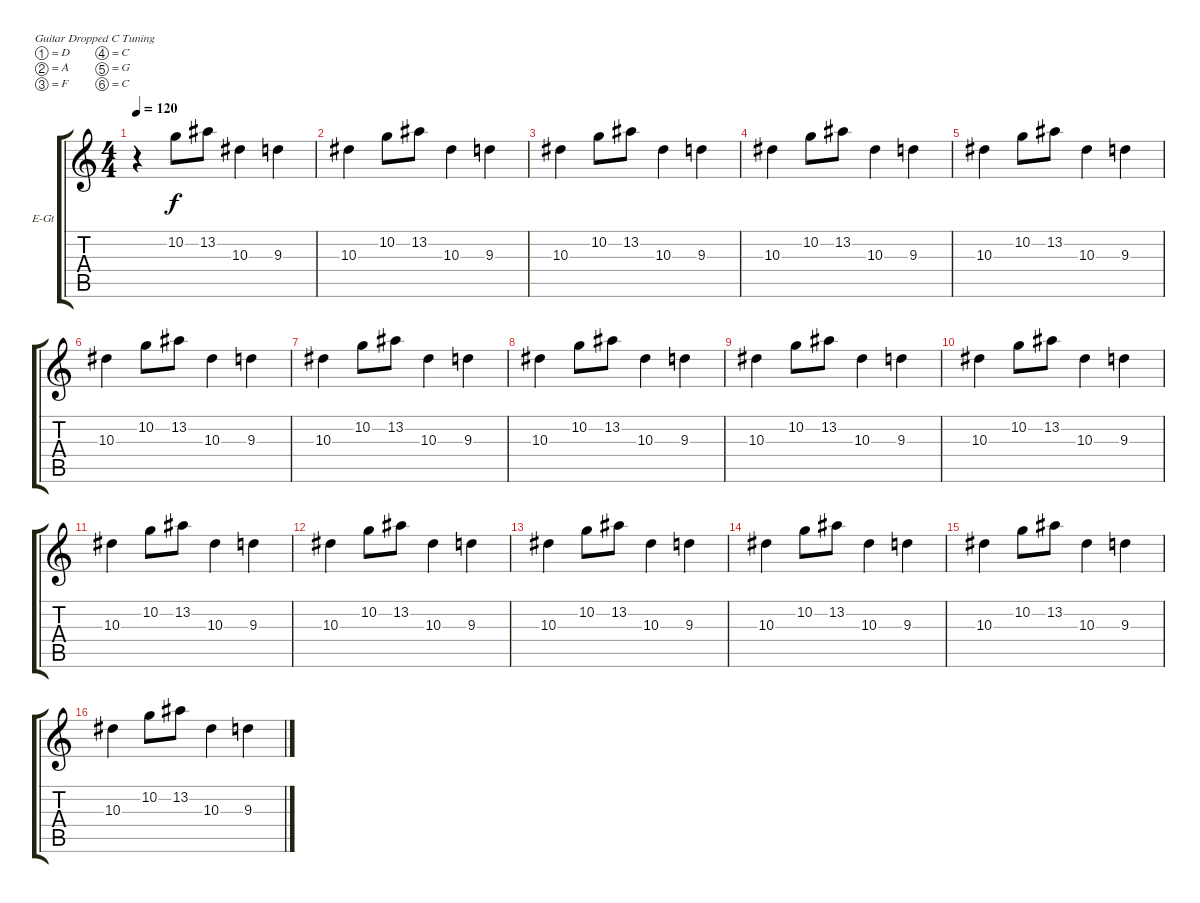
\bracketExtendMode groupsimilarinstruments
\firstSystemTrackNameOrientation horizontal
\otherSystemsTrackNameOrientation horizontal
\track ("Electric Guitar 2" "E-Gt") {instrument distortionguitar}
\staff {score tabs}
\tuning (D4 A3 F3 C3 G2 C2)
\ts (4 4)
\tempo 120
\clef g2
\ks c
r.4{dy f} 10.2.8 13.2.8 10.3.4 9.3.4 |
10.3.4 10.2.8 13.2.8 10.3.4 9.3.4 |
10.3.4 10.2.8 13.2.8 10.3.4 9.3.4 |
10.3.4 10.2.8 13.2.8 10.3.4 9.3.4 |
10.3.4 10.2.8 13.2.8 10.3.4 9.3.4 |
10.3.4 10.2.8 13.2.8 10.3.4 9.3.4 |
10.3.4 10.2.8 13.2.8 10.3.4 9.3.4 |
10.3.4 10.2.8 13.2.8 10.3.4 9.3.4 |
10.3.4 10.2.8 13.2.8 10.3.4 9.3.4 |
10.3.4 10.2.8 13.2.8 10.3.4 9.3.4 |
10.3.4 10.2.8 13.2.8 10.3.4 9.3.4 |
10.3.4 10.2.8 13.2.8 10.3.4 9.3.4 |
10.3.4 10.2.8 13.2.8 10.3.4 9.3.4 |
10.3.4 10.2.8 13.2.8 10.3.4 9.3.4 |
10.3.4 10.2.8 13.2.8 10.3.4 9.3.4 |
10.3.4 10.2.8 13.2.8 10.3.4 9.3.4
